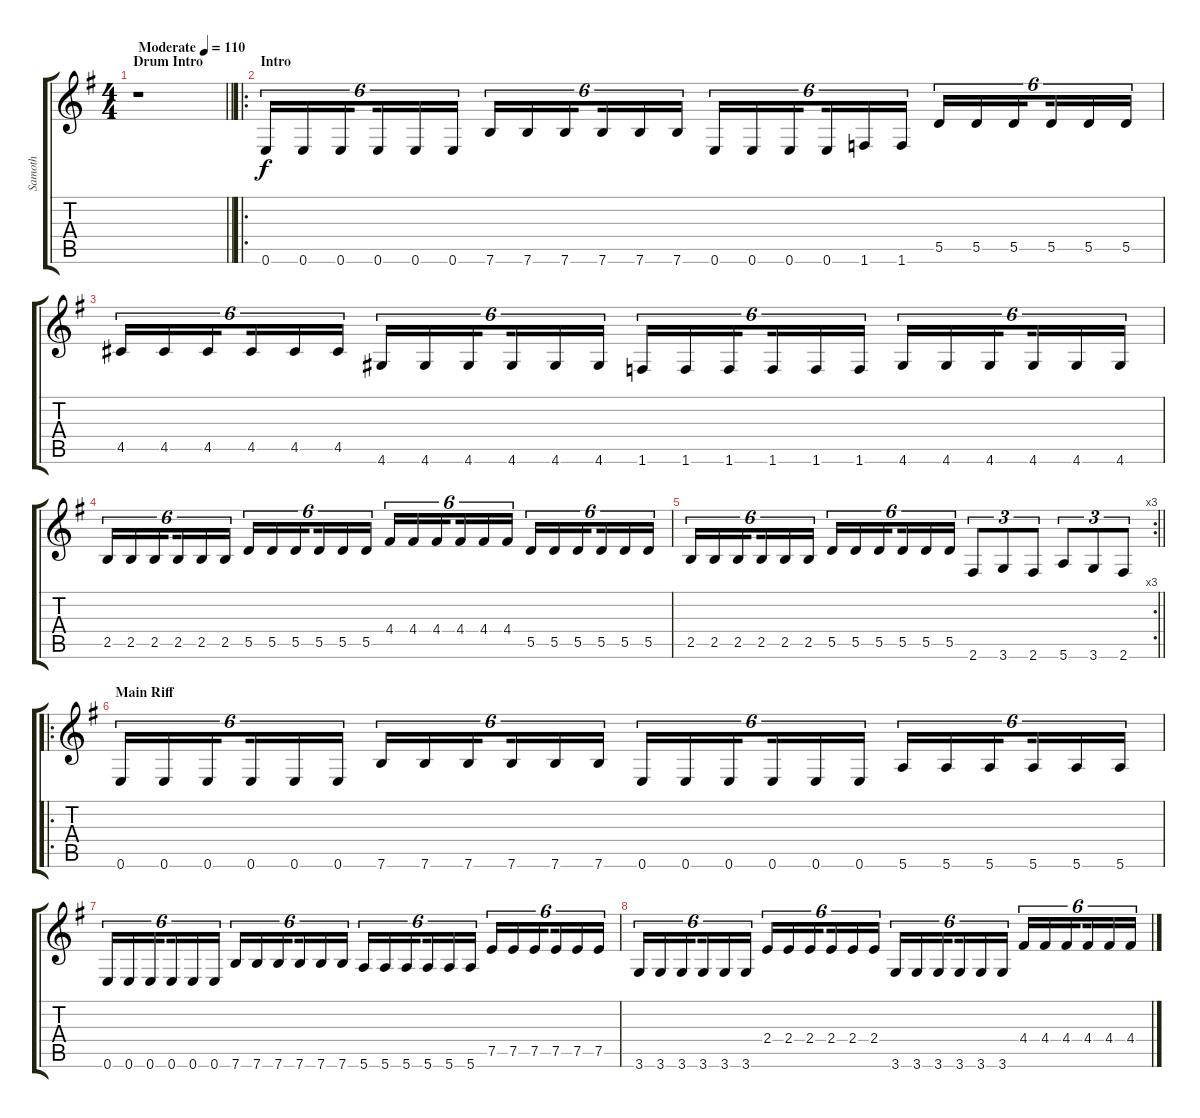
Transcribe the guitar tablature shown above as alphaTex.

\track ("Samoth" "Samoth") {instrument distortionguitar}
\staff {score tabs}
\tuning (E4 B3 G3 D3 A2 E2) {hide}
\ts (4 4)
\section ("" "Drum Intro")
\tempo (110 "Moderate")
\clef g2
\barLineRight lightlight
\ks g
r.1{dy f instrument distortionguitar} |
\ro
\section ("" "Intro")
0.6.16{tu (6 4)} 0.6.16{tu (6 4)} 0.6.16{tu (6 4) beam splitsecondary} 0.6.16{tu (6 4)} 0.6.16{tu (6 4)} 0.6.16{tu (6 4)} 7.6.16{tu (6 4)} 7.6.16{tu (6 4)} 7.6.16{tu (6 4) beam splitsecondary} 7.6.16{tu (6 4)} 7.6.16{tu (6 4)} 7.6.16{tu (6 4)} 0.6.16{tu (6 4)} 0.6.16{tu (6 4)} 0.6.16{tu (6 4) beam splitsecondary} 0.6.16{tu (6 4)} 1.6.16{tu (6 4)} 1.6.16{tu (6 4)} 5.5.16{tu (6 4)} 5.5.16{tu (6 4)} 5.5.16{tu (6 4) beam splitsecondary} 5.5.16{tu (6 4)} 5.5.16{tu (6 4)} 5.5.16{tu (6 4)} |
4.5.16{tu (6 4)} 4.5.16{tu (6 4)} 4.5.16{tu (6 4) beam splitsecondary} 4.5.16{tu (6 4)} 4.5.16{tu (6 4)} 4.5.16{tu (6 4)} 4.6.16{tu (6 4)} 4.6.16{tu (6 4)} 4.6.16{tu (6 4) beam splitsecondary} 4.6.16{tu (6 4)} 4.6.16{tu (6 4)} 4.6.16{tu (6 4)} 1.6.16{tu (6 4)} 1.6.16{tu (6 4)} 1.6.16{tu (6 4) beam splitsecondary} 1.6.16{tu (6 4)} 1.6.16{tu (6 4)} 1.6.16{tu (6 4)} 4.6.16{tu (6 4)} 4.6.16{tu (6 4)} 4.6.16{tu (6 4) beam splitsecondary} 4.6.16{tu (6 4)} 4.6.16{tu (6 4)} 4.6.16{tu (6 4)} |
2.5.16{tu (6 4)} 2.5.16{tu (6 4)} 2.5.16{tu (6 4) beam splitsecondary} 2.5.16{tu (6 4)} 2.5.16{tu (6 4)} 2.5.16{tu (6 4)} 5.5.16{tu (6 4)} 5.5.16{tu (6 4)} 5.5.16{tu (6 4) beam splitsecondary} 5.5.16{tu (6 4)} 5.5.16{tu (6 4)} 5.5.16{tu (6 4)} 4.4.16{tu (6 4)} 4.4.16{tu (6 4)} 4.4.16{tu (6 4) beam splitsecondary} 4.4.16{tu (6 4)} 4.4.16{tu (6 4)} 4.4.16{tu (6 4)} 5.5.16{tu (6 4)} 5.5.16{tu (6 4)} 5.5.16{tu (6 4) beam splitsecondary} 5.5.16{tu (6 4)} 5.5.16{tu (6 4)} 5.5.16{tu (6 4)} |
\rc 3
\barLineRight lightlight
2.5.16{tu (6 4)} 2.5.16{tu (6 4)} 2.5.16{tu (6 4) beam splitsecondary} 2.5.16{tu (6 4)} 2.5.16{tu (6 4)} 2.5.16{tu (6 4)} 5.5.16{tu (6 4)} 5.5.16{tu (6 4)} 5.5.16{tu (6 4) beam splitsecondary} 5.5.16{tu (6 4)} 5.5.16{tu (6 4)} 5.5.16{tu (6 4)} 2.6.8{tu (3 2)} 3.6.8{tu (3 2)} 2.6.8{tu (3 2)} 5.6.8{tu (3 2)} 3.6.8{tu (3 2)} 2.6.8{tu (3 2)} |
\ro
\section ("" "Main Riff")
0.6.16{tu (6 4)} 0.6.16{tu (6 4)} 0.6.16{tu (6 4) beam splitsecondary} 0.6.16{tu (6 4)} 0.6.16{tu (6 4)} 0.6.16{tu (6 4)} 7.6.16{tu (6 4)} 7.6.16{tu (6 4)} 7.6.16{tu (6 4) beam splitsecondary} 7.6.16{tu (6 4)} 7.6.16{tu (6 4)} 7.6.16{tu (6 4)} 0.6.16{tu (6 4)} 0.6.16{tu (6 4)} 0.6.16{tu (6 4) beam splitsecondary} 0.6.16{tu (6 4)} 0.6.16{tu (6 4)} 0.6.16{tu (6 4)} 5.6.16{tu (6 4)} 5.6.16{tu (6 4)} 5.6.16{tu (6 4) beam splitsecondary} 5.6.16{tu (6 4)} 5.6.16{tu (6 4)} 5.6.16{tu (6 4)} |
0.6.16{tu (6 4)} 0.6.16{tu (6 4)} 0.6.16{tu (6 4) beam splitsecondary} 0.6.16{tu (6 4)} 0.6.16{tu (6 4)} 0.6.16{tu (6 4)} 7.6.16{tu (6 4)} 7.6.16{tu (6 4)} 7.6.16{tu (6 4) beam splitsecondary} 7.6.16{tu (6 4)} 7.6.16{tu (6 4)} 7.6.16{tu (6 4)} 5.6.16{tu (6 4)} 5.6.16{tu (6 4)} 5.6.16{tu (6 4) beam splitsecondary} 5.6.16{tu (6 4)} 5.6.16{tu (6 4)} 5.6.16{tu (6 4)} 7.5.16{tu (6 4)} 7.5.16{tu (6 4)} 7.5.16{tu (6 4) beam splitsecondary} 7.5.16{tu (6 4)} 7.5.16{tu (6 4)} 7.5.16{tu (6 4)} |
3.6.16{tu (6 4)} 3.6.16{tu (6 4)} 3.6.16{tu (6 4) beam splitsecondary} 3.6.16{tu (6 4)} 3.6.16{tu (6 4)} 3.6.16{tu (6 4)} 2.4.16{tu (6 4)} 2.4.16{tu (6 4)} 2.4.16{tu (6 4) beam splitsecondary} 2.4.16{tu (6 4)} 2.4.16{tu (6 4)} 2.4.16{tu (6 4)} 3.6.16{tu (6 4)} 3.6.16{tu (6 4)} 3.6.16{tu (6 4) beam splitsecondary} 3.6.16{tu (6 4)} 3.6.16{tu (6 4)} 3.6.16{tu (6 4)} 4.4.16{tu (6 4)} 4.4.16{tu (6 4)} 4.4.16{tu (6 4) beam splitsecondary} 4.4.16{tu (6 4)} 4.4.16{tu (6 4)} 4.4.16{tu (6 4)}
